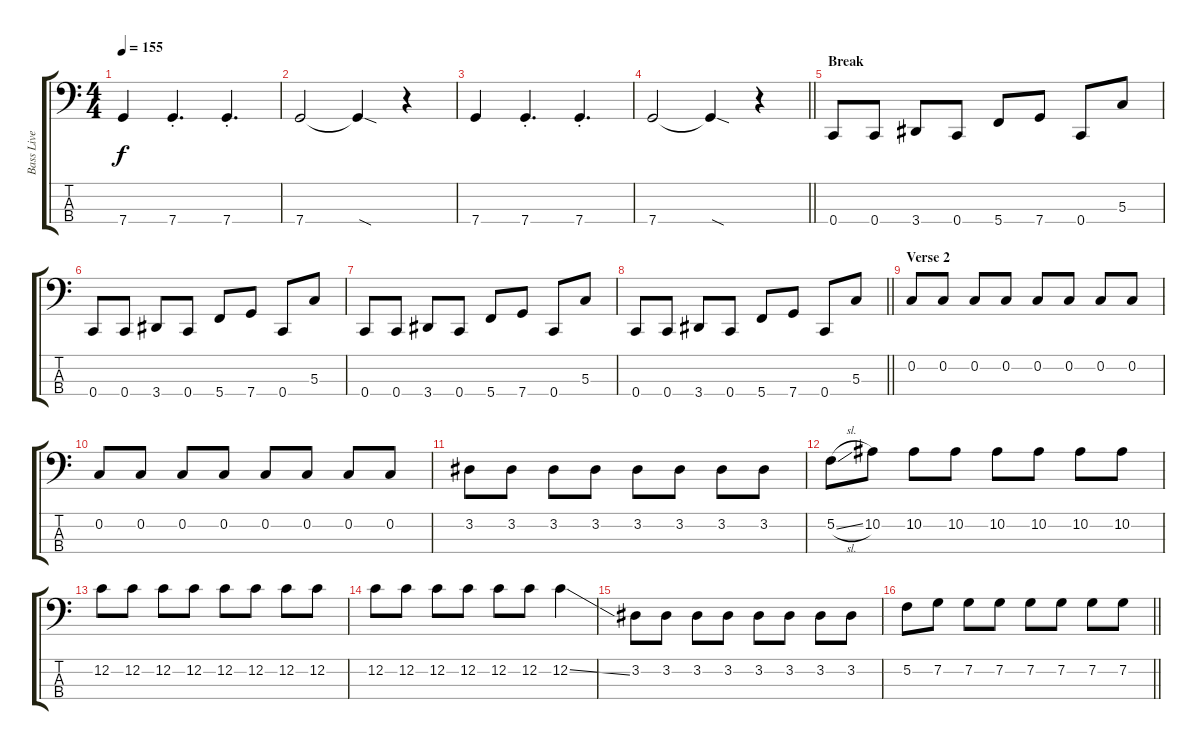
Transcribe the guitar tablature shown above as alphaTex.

\track ("Bass Live (-1 step version)" "Bass Live ") {mute instrument acousticguitarsteel}
\staff {score tabs}
\tuning (F2 C2 G1 C1) {hide}
\ts (4 4)
\tempo 155
\clef f4
\ks c
7.4.4{dy f} 7.4{st}.4{d} 7.4{st}.4{d} |
7.4.2 7.4{sod t}.4 r.4 |
7.4.4 7.4{st}.4{d} 7.4{st}.4{d} |
\barLineRight lightlight
7.4.2 7.4{sod t}.4 r.4 |
\section ("" "Break")
0.4.8 0.4.8 3.4.8 0.4.8 5.4.8 7.4.8 0.4.8 5.3.8 |
0.4.8 0.4.8 3.4.8 0.4.8 5.4.8 7.4.8 0.4.8 5.3.8 |
0.4.8 0.4.8 3.4.8 0.4.8 5.4.8 7.4.8 0.4.8 5.3.8 |
\barLineRight lightlight
0.4.8 0.4.8 3.4.8 0.4.8 5.4.8 7.4.8 0.4.8 5.3.8 |
\section ("" "Verse 2")
0.2.8 0.2.8 0.2.8 0.2.8 0.2.8 0.2.8 0.2.8 0.2.8 |
0.2.8 0.2.8 0.2.8 0.2.8 0.2.8 0.2.8 0.2.8 0.2.8 |
3.2.8 3.2.8 3.2.8 3.2.8 3.2.8 3.2.8 3.2.8 3.2.8 |
5.2{sl}.8 10.2.8 10.2.8 10.2.8 10.2.8 10.2.8 10.2.8 10.2.8 |
12.2.8 12.2.8 12.2.8 12.2.8 12.2.8 12.2.8 12.2.8 12.2.8 |
12.2.8 12.2.8 12.2.8 12.2.8 12.2.8 12.2.8 12.2{ss}.4 |
3.2.8 3.2.8 3.2.8 3.2.8 3.2.8 3.2.8 3.2.8 3.2.8 |
\barLineRight lightlight
5.2.8 7.2.8 7.2.8 7.2.8 7.2.8 7.2.8 7.2.8 7.2.8
